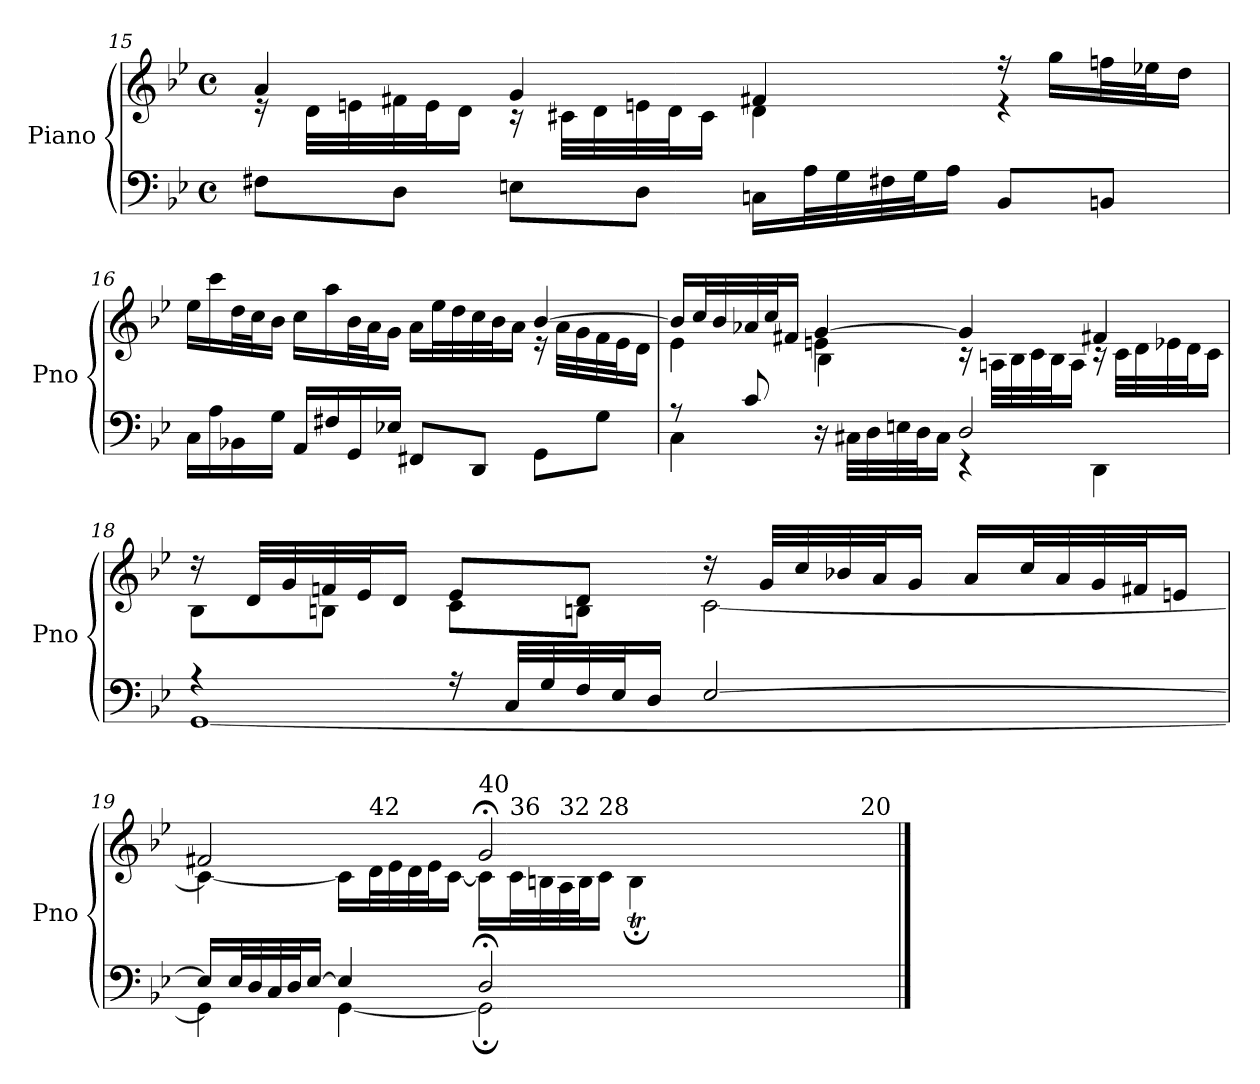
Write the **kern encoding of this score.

**kern	**kern
*part1	*part1
*staff2	*staff1
*I"Piano	*
*I'Pno	*
!!LO:LB:g=z
*clefF4	*clefG2
*k[b-e-]	*k[b-e-]
*B-:	*B-:
*M4/4	*M4/4
*met(c)	*met(c)
=15	=15
*	*^
8F#X\L	4a/	16re
.	.	32d\LLL
.	.	32en\
8D\J	.	32f#X\
.	.	32e\J
.	.	16d\JJ
8En\L	4g/	16rc
.	.	32c#X\LLL
.	.	32d\
8D\J	.	32en\
.	.	32d\J
.	.	16c#\JJ
16Cn\LL	4f#X/	4d\
32A\L	.	.
32G\	.	.
32F#X\	.	.
32G\J	.	.
16A\JJ	.	.
8BB-/L	16rff	4re
.	16gg\LL	.
8BBn/J	32ffn\L	.
.	32ee-X\J	.
.	16dd\JJ	.
=16	=16	=16
16C\LL	16ee-\LL	2.ryy
16A\	16ccc\	.
16BB-X\	32dd\L	.
.	32cc\J	.
16G\JJ	16b-\JJ	.
16AA/LL	16cc\LL	.
16F#X/	16aa\	.
16GG/	32b-\L	.
.	32a\J	.
16E-X/JJ	16g\JJ	.
8FF#X/L	16a\LL	.
.	32ee-\L	.
.	32dd\	.
8DD/J	32cc\	.
.	32b-\J	.
.	16a\JJ	.
8GG\L	[4b-/	16re
.	.	32a\LLL
.	.	32g\
8G\J	.	32f\
.	.	32e-\J
.	.	16d\JJ
!!LO:LB:g=z
=17	=17	=17
*^	*	*^
8rA	4C\	16b-/LL]	4e-\	4ryy
.	.	32cc/L	.	.
.	.	32b-/	.	.
8c/	.	32a-X/	.	.
.	.	32cc/J	.	.
.	.	16f#X/JJ	.	.
16r	4ryy	[4g/	4en\	4B-\
32C#X\LLL	.	.	.	.
32D\	.	.	.	.
32En\	.	.	.	.
32D\J	.	.	.	.
16C#\JJ	.	.	.	.
2D/	4rEE	4g/]	16rc	2ryy
.	.	.	32An\LLL	.
.	.	.	32B-\	.
.	.	.	32c\	.
.	.	.	32B-\J	.
.	.	.	16A\JJ	.
.	4DD\	4f#X/	16rc	.
.	.	.	32c\LLL	.
.	.	.	32d\	.
.	.	.	32e-X\	.
.	.	.	32d\J	.
.	.	.	16c\JJ	.
*	*	*	*v	*v
=18	=18	=18	=18
4rA	[1GG	16rdd	8B-\L
.	.	32d/LLL	.
.	.	32g/	.
.	.	32fn/	8Bn\J
.	.	32e-/J	.
.	.	16d/JJ	.
16rA	.	8e-/L	8c\L
32C/LLL	.	.	.
32G/	.	.	.
32F/	.	8d/J	8Bn\J
32E-/J	.	.	.
16D/JJ	.	.	.
[2E-/	.	16rdd	[2c\
.	.	32g/LLL	.
.	.	32cc/	.
.	.	32b-X/	.
.	.	32a/J	.
.	.	16g/JJ	.
.	.	16a/LL	.
.	.	32cc/L	.
.	.	32a/	.
.	.	32g/	.
.	.	32f#X/J	.
.	.	16en/JJ	.
!!LO:LB:g=z
=19	=19	=19	=19
*	*	*	*^
16E-/LL]	4GG\]	2f#X/	4c\_	2.ryy
32E-/L	.	.	.	.
32D/	.	.	.	.
32C/	.	.	.	.
32D/J	.	.	.	.
[16E-/JJ	.	.	.	.
4E-/]	[4GG\	.	16c\LL]	.
!	!	!	!LO:TX:a:t=42	!
.	.	.	32d\L	.
.	.	.	32e-\	.
.	.	.	32d\	.
.	.	.	32e-\J	.
.	.	.	[16c\JJ	.
!	!	!LO:TX:a:t=40	!	!
2D;/	2GG;\]	2g;</	16c\LL]	.
!	!	!	!LO:TX:a:t=36	!
.	.	.	32c\L	.
.	.	.	32Bn\	.
!	!	!	!LO:TX:a:t=32	!
.	.	.	32A\	.
.	.	.	32B\J	.
!	!	!	!LO:TX:a:t=28	!
.	.	.	16c\JJ	.
.	.	.	4B;<t\	64cyy
.	.	.	.	64Byy
.	.	.	.	64cyy
.	.	.	.	64Byy
.	.	.	.	64cyy
.	.	.	.	64Byy
.	.	.	.	64cyy
.	.	.	.	64Byy
.	.	.	.	64cyy
.	.	.	.	64Byy
.	.	.	.	64cyy
.	.	.	.	64Byy
!	!	!	!	!LO:TX:a:t=20
.	.	.	.	32Ayy
.	.	.	.	32Byy
*v	*v	*	*	*
*	*v	*v	*v
==	==
*-	*-
